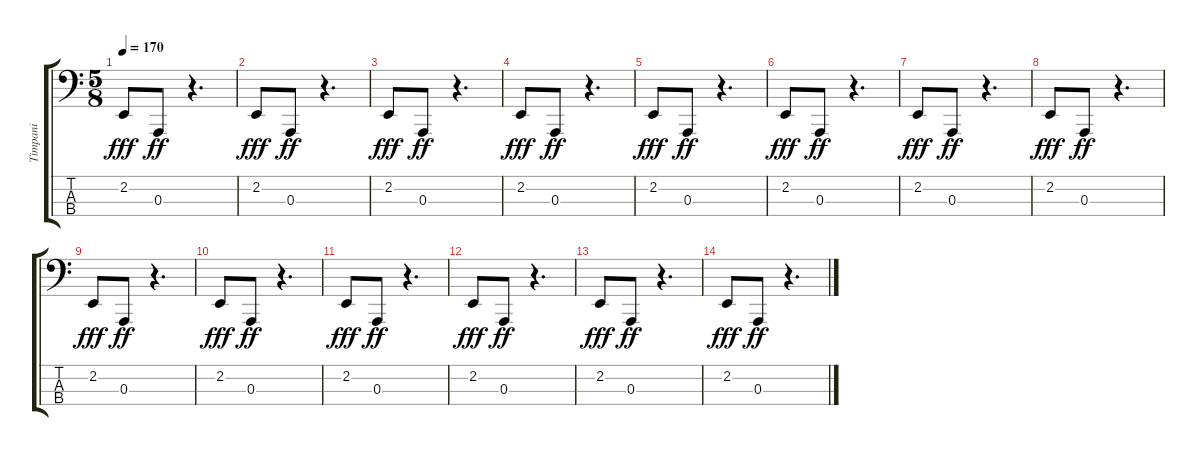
\track ("Timpani" "Timpani") {instrument timpani}
\staff {score tabs}
\tuning (G2 D2 A1 E1) {hide}
\ts (5 8)
\tempo 170
\clef f4
\ks c
2.2.8{dy fff} 0.3.8{dy ff} r.4{d} |
2.2.8{dy fff} 0.3.8{dy ff} r.4{d} |
2.2.8{dy fff} 0.3.8{dy ff} r.4{d} |
2.2.8{dy fff} 0.3.8{dy ff} r.4{d} |
2.2.8{dy fff} 0.3.8{dy ff} r.4{d} |
2.2.8{dy fff} 0.3.8{dy ff} r.4{d} |
2.2.8{dy fff} 0.3.8{dy ff} r.4{d} |
2.2.8{dy fff} 0.3.8{dy ff} r.4{d} |
2.2.8{dy fff} 0.3.8{dy ff} r.4{d} |
2.2.8{dy fff} 0.3.8{dy ff} r.4{d} |
2.2.8{dy fff} 0.3.8{dy ff} r.4{d} |
2.2.8{dy fff} 0.3.8{dy ff} r.4{d} |
2.2.8{dy fff} 0.3.8{dy ff} r.4{d} |
2.2.8{dy fff} 0.3.8{dy ff} r.4{d}
